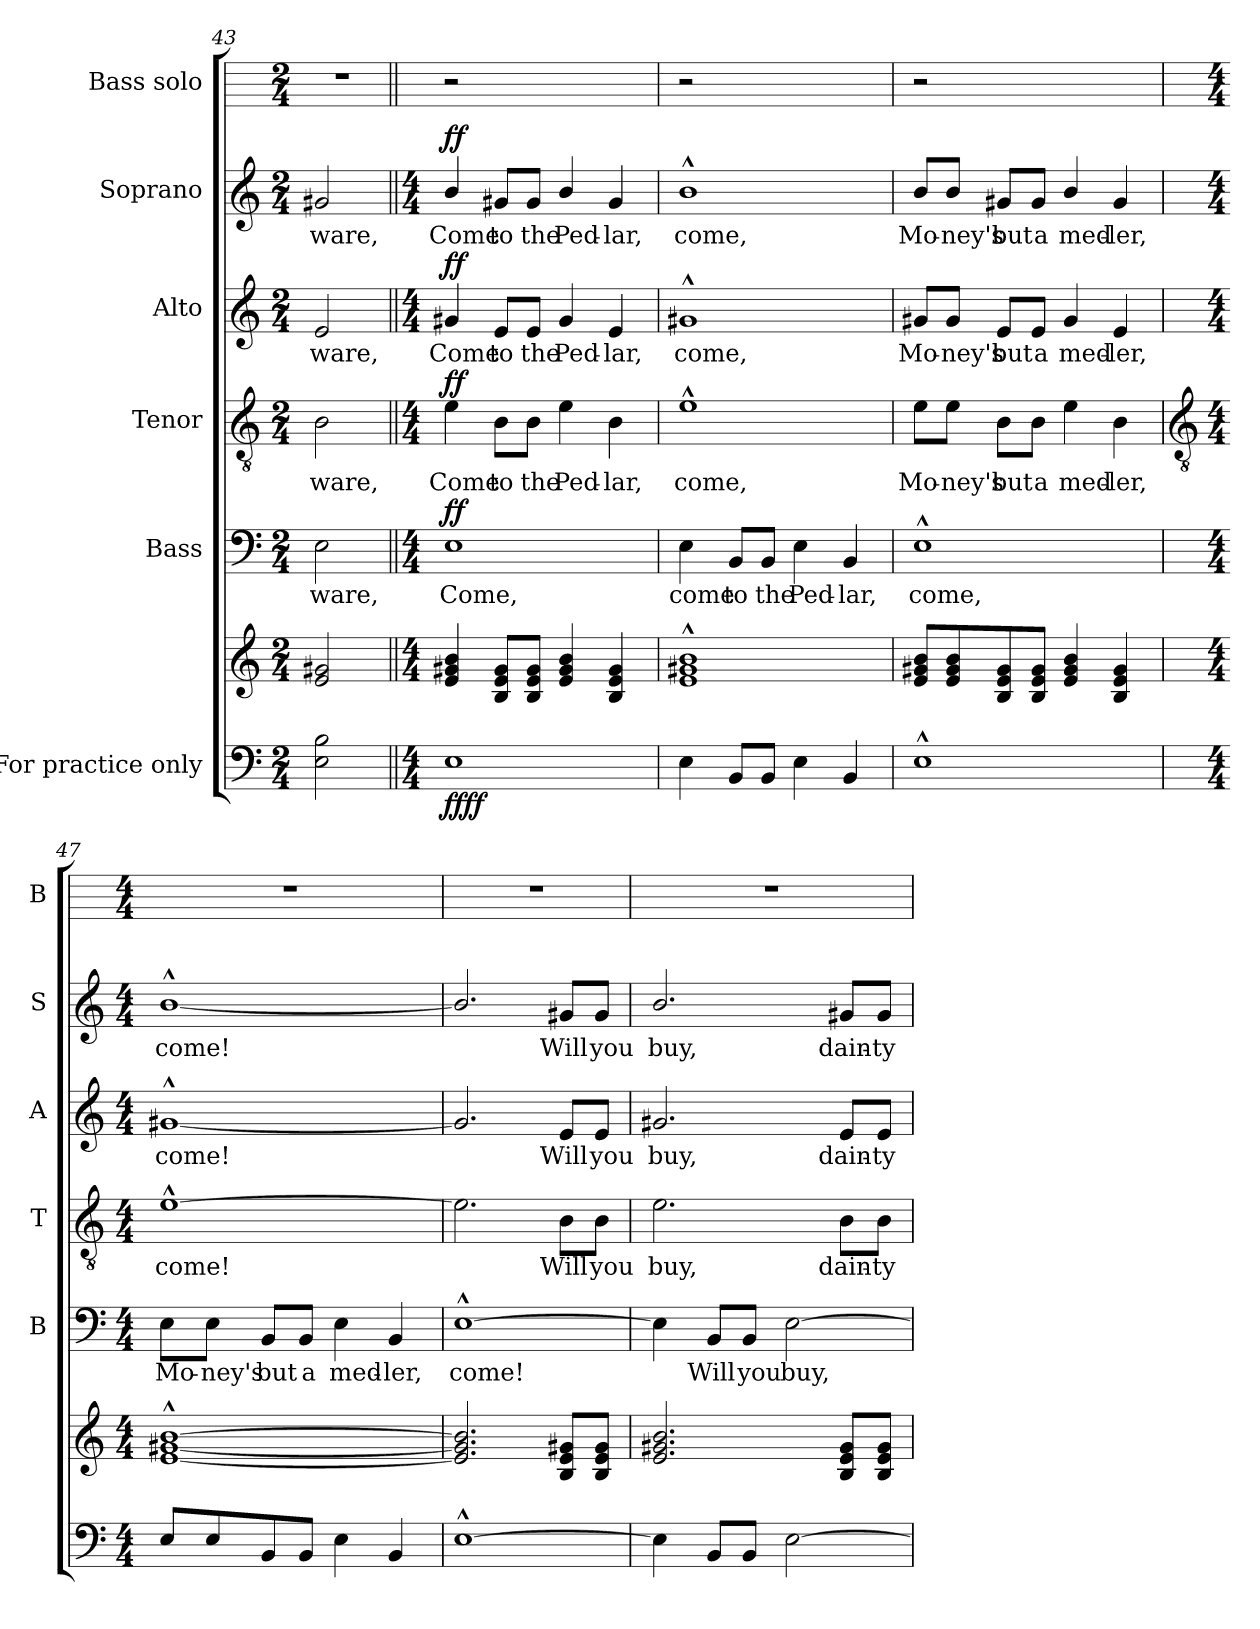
**kern	**kern	**dynam	**kern	**text	**dynam	**kern	**text	**dynam	**kern	**text	**dynam	**kern	**text	**dynam	**kern
*part6	*part6	*part6	*part5	*part5	*part5	*part4	*part4	*part4	*part3	*part3	*part3	*part2	*part2	*part2	*part1
*staff7	*staff6	*staff6/7	*staff5	*staff5	*staff5	*staff4	*staff4	*staff4	*staff3	*staff3	*staff3	*staff2	*staff2	*staff2	*staff1
*I"For practice  only	*	*	*I"Bass	*	*	*I"Tenor	*	*	*I"Alto	*	*	*I"Soprano	*	*	*I"Bass solo
*	*	*	*I'B	*	*	*I'T	*	*	*I'A	*	*	*I'S	*	*	*I'B
!!LO:LB:g=z
*clefF4	*clefG2	*	*clefF4	*	*	*clefGv2	*	*	*clefG2	*	*	*clefG2	*	*	*
*k[]	*k[]	*	*k[]	*	*	*k[]	*	*	*k[]	*	*	*k[]	*	*	*
*C:	*C:	*	*C:	*	*	*C:	*	*	*C:	*	*	*C:	*	*	*
*M2/4	*M2/4	*	*M2/4	*	*	*M2/4	*	*	*M2/4	*	*	*M2/4	*	*	*M2/4
=43	=43	=43	=43	=43	=43	=43	=43	=43	=43	=43	=43	=43	=43	=43	=43
!	!	!	!	!LO:LY:b	!	!	!LO:LY:b	!	!	!LO:LY:b	!	!	!LO:LY:b	!	!
2E 2B	2e 2g#X	.	2E	ware,	.	2B	ware,	.	2e	ware,	.	2g#X	ware,	.	2r
=44||	=44||	=44||	=44||	=44||	=44||	=44||	=44||	=44||	=44||	=44||	=44||	=44||	=44||	=44||	=44||
*M4/4	*M4/4	*	*M4/4	*	*	*M4/4	*	*	*M4/4	*	*	*M4/4	*	*	*
!	!	!LO:DY:b=2	!	!LO:LY:b	!	!	!LO:LY:b	!	!	!LO:LY:b	!	!	!LO:LY:b	!	!
!	!	!LO:DY:n=1:b	!	!	!LO:DY:b	!	!	!LO:DY:b	!	!	!LO:DY:b	!	!	!LO:DY:b	!
1E	4e/ 4g#X/ 4b/	ff ff	1E	Come,	ff	4e\	Come	ff	4g#X/	Come	ff	4b/	Come	ff	2r
!	!	!	!	!	!	!	!LO:LY:b	!	!	!LO:LY:b	!	!	!LO:LY:b	!	!
.	8B 8e 8g#L	.	.	.	.	8B\L	to	.	8e/L	to	.	8g#X/L	to	.	.
!	!	!	!	!	!	!	!LO:LY:b	!	!	!LO:LY:b	!	!	!LO:LY:b	!	!
.	8B 8e 8g#J	.	.	.	.	8B\J	the	.	8e/J	the	.	8g#/J	the	.	.
!	!	!	!	!	!	!	!LO:LY:b	!	!	!LO:LY:b	!	!	!LO:LY:b	!	!
.	4e/ 4g#/ 4b/	.	.	.	.	4e\	Ped-	.	4g#/	Ped-	.	4b/	Ped-	.	2ryy
!	!	!	!	!	!	!	!LO:LY:b	!	!	!LO:LY:b	!	!	!LO:LY:b	!	!
.	4B 4e 4g#	.	.	.	.	4B	-lar,	.	4e	-lar,	.	4g#	-lar,	.	.
=45	=45	=45	=45	=45	=45	=45	=45	=45	=45	=45	=45	=45	=45	=45	=45
!	!	!	!	!LO:LY:b	!	!	!LO:LY:b	!	!	!LO:LY:b	!	!	!LO:LY:b	!	!
4E	1e^^ 1g#X^^ 1b^^	.	4E	come	.	1e^^	come,	.	1g#X^^	come,	.	1b^^	come,	.	2r
!	!	!	!	!LO:LY:b	!	!	!	!	!	!	!	!	!	!	!
8BBL	.	.	8BB/L	to	.	.	.	.	.	.	.	.	.	.	.
!	!	!	!	!LO:LY:b	!	!	!	!	!	!	!	!	!	!	!
8BBJ	.	.	8BB/J	the	.	.	.	.	.	.	.	.	.	.	.
!	!	!	!	!LO:LY:b	!	!	!	!	!	!	!	!	!	!	!
4E	.	.	4E	Ped-	.	.	.	.	.	.	.	.	.	.	2ryy
!	!	!	!	!LO:LY:b	!	!	!	!	!	!	!	!	!	!	!
4BB	.	.	4BB	-lar,	.	.	.	.	.	.	.	.	.	.	.
=46	=46	=46	=46	=46	=46	=46	=46	=46	=46	=46	=46	=46	=46	=46	=46
!	!	!	!	!LO:LY:b	!	!	!LO:LY:b	!	!	!LO:LY:b	!	!	!LO:LY:b	!	!
1E^^	8e/ 8g#X/ 8b/L	.	1E^^	come,	.	8e\L	Mo-	.	8g#X/L	Mo-	.	8b/L	Mo-	.	2r
!	!	!	!	!	!	!	!LO:LY:b	!	!	!LO:LY:b	!	!	!LO:LY:b	!	!
.	8e/ 8g#/ 8b/	.	.	.	.	8e\J	-ney's	.	8g#/J	-ney's	.	8b/J	-ney's	.	.
!	!	!	!	!	!	!	!LO:LY:b	!	!	!LO:LY:b	!	!	!LO:LY:b	!	!
.	8B 8e 8g#	.	.	.	.	8B\L	but	.	8e/L	but	.	8g#X/L	but	.	.
!	!	!	!	!	!	!	!LO:LY:b	!	!	!LO:LY:b	!	!	!LO:LY:b	!	!
.	8B 8e 8g#J	.	.	.	.	8B\J	a	.	8e/J	a	.	8g#/J	a	.	.
!	!	!	!	!	!	!	!LO:LY:b	!	!	!LO:LY:b	!	!	!LO:LY:b	!	!
.	4e/ 4g#/ 4b/	.	.	.	.	4e\	med-	.	4g#/	med-	.	4b/	med-	.	2ryy
!	!	!	!	!	!	!	!LO:LY:b	!	!	!LO:LY:b	!	!	!LO:LY:b	!	!
.	4B 4e 4g#	.	.	.	.	4B	-ler,	.	4e	-ler,	.	4g#	-ler,	.	.
!!LO:LB:g=z
=47	=47	=47	=47	=47	=47	=47	=47	=47	=47	=47	=47	=47	=47	=47	=47
*	*	*	*	*	*	*clefGv2	*	*	*	*	*	*	*	*	*
*M4/4	*M4/4	*	*M4/4	*	*	*M4/4	*	*	*M4/4	*	*	*M4/4	*	*	*M4/4
!	!	!	!	!LO:LY:b	!	!	!LO:LY:b	!	!	!LO:LY:b	!	!	!LO:LY:b	!	!
8EL	[1e/^^ [1g#X/^^ [1b/^^	.	8E\L	Mo-	.	[1e^^\	come!	.	[1g#X^^/	come!	.	[1b^^/	come!	.	1r
!	!	!	!	!LO:LY:b	!	!	!	!	!	!	!	!	!	!	!
8E	.	.	8E\J	-ney's	.	.	.	.	.	.	.	.	.	.	.
!	!	!	!	!LO:LY:b	!	!	!	!	!	!	!	!	!	!	!
8BB	.	.	8BB/L	but	.	.	.	.	.	.	.	.	.	.	.
!	!	!	!	!LO:LY:b	!	!	!	!	!	!	!	!	!	!	!
8BBJ	.	.	8BB/J	a	.	.	.	.	.	.	.	.	.	.	.
!	!	!	!	!LO:LY:b	!	!	!	!	!	!	!	!	!	!	!
4E	.	.	4E	med-	.	.	.	.	.	.	.	.	.	.	.
!	!	!	!	!LO:LY:b	!	!	!	!	!	!	!	!	!	!	!
4BB	.	.	4BB	-ler,	.	.	.	.	.	.	.	.	.	.	.
=48	=48	=48	=48	=48	=48	=48	=48	=48	=48	=48	=48	=48	=48	=48	=48
!	!	!	!	!LO:LY:b	!	!	!	!	!	!	!	!	!	!	!
[1E^^	2.e/] 2.g#/] 2.b/]	.	[1E^^	come!	.	2.e\]	.	.	2.g#/]	.	.	2.b/]	.	.	1r
!	!	!	!	!	!	!	!LO:LY:b	!	!	!LO:LY:b	!	!	!LO:LY:b	!	!
.	8B 8e 8g#L	.	.	.	.	8B\L	Will	.	8e/L	Will	.	8g#X/L	Will	.	.
!	!	!	!	!	!	!	!LO:LY:b	!	!	!LO:LY:b	!	!	!LO:LY:b	!	!
.	8B 8e 8g#J	.	.	.	.	8B\J	you	.	8e/J	you	.	8g#/J	you	.	.
=49	=49	=49	=49	=49	=49	=49	=49	=49	=49	=49	=49	=49	=49	=49	=49
!	!	!	!	!	!	!	!LO:LY:b	!	!	!LO:LY:b	!	!	!LO:LY:b	!	!
4E]	2.e/ 2.g#X/ 2.b/	.	4E]	.	.	2.e\	buy,	.	2.g#X/	buy,	.	2.b/	buy,	.	1r
!	!	!	!	!LO:LY:b	!	!	!	!	!	!	!	!	!	!	!
8BBL	.	.	8BB/L	Will	.	.	.	.	.	.	.	.	.	.	.
!	!	!	!	!LO:LY:b	!	!	!	!	!	!	!	!	!	!	!
8BBJ	.	.	8BB/J	you	.	.	.	.	.	.	.	.	.	.	.
!	!	!	!	!LO:LY:b	!	!	!	!	!	!	!	!	!	!	!
[2E	.	.	[2E	buy,	.	.	.	.	.	.	.	.	.	.	.
!	!	!	!	!	!	!	!LO:LY:b	!	!	!LO:LY:b	!	!	!LO:LY:b	!	!
.	8B 8e 8g#L	.	.	.	.	8B\L	dain-	.	8e/L	dain-	.	8g#X/L	dain-	.	.
!	!	!	!	!	!	!	!LO:LY:b	!	!	!LO:LY:b	!	!	!LO:LY:b	!	!
.	8B 8e 8g#J	.	.	.	.	8B\J	-ty	.	8e/J	-ty	.	8g#/J	-ty	.	.
=	=	=	=	=	=	=	=	=	=	=	=	=	=	=	=
*-	*-	*-	*-	*-	*-	*-	*-	*-	*-	*-	*-	*-	*-	*-	*-
